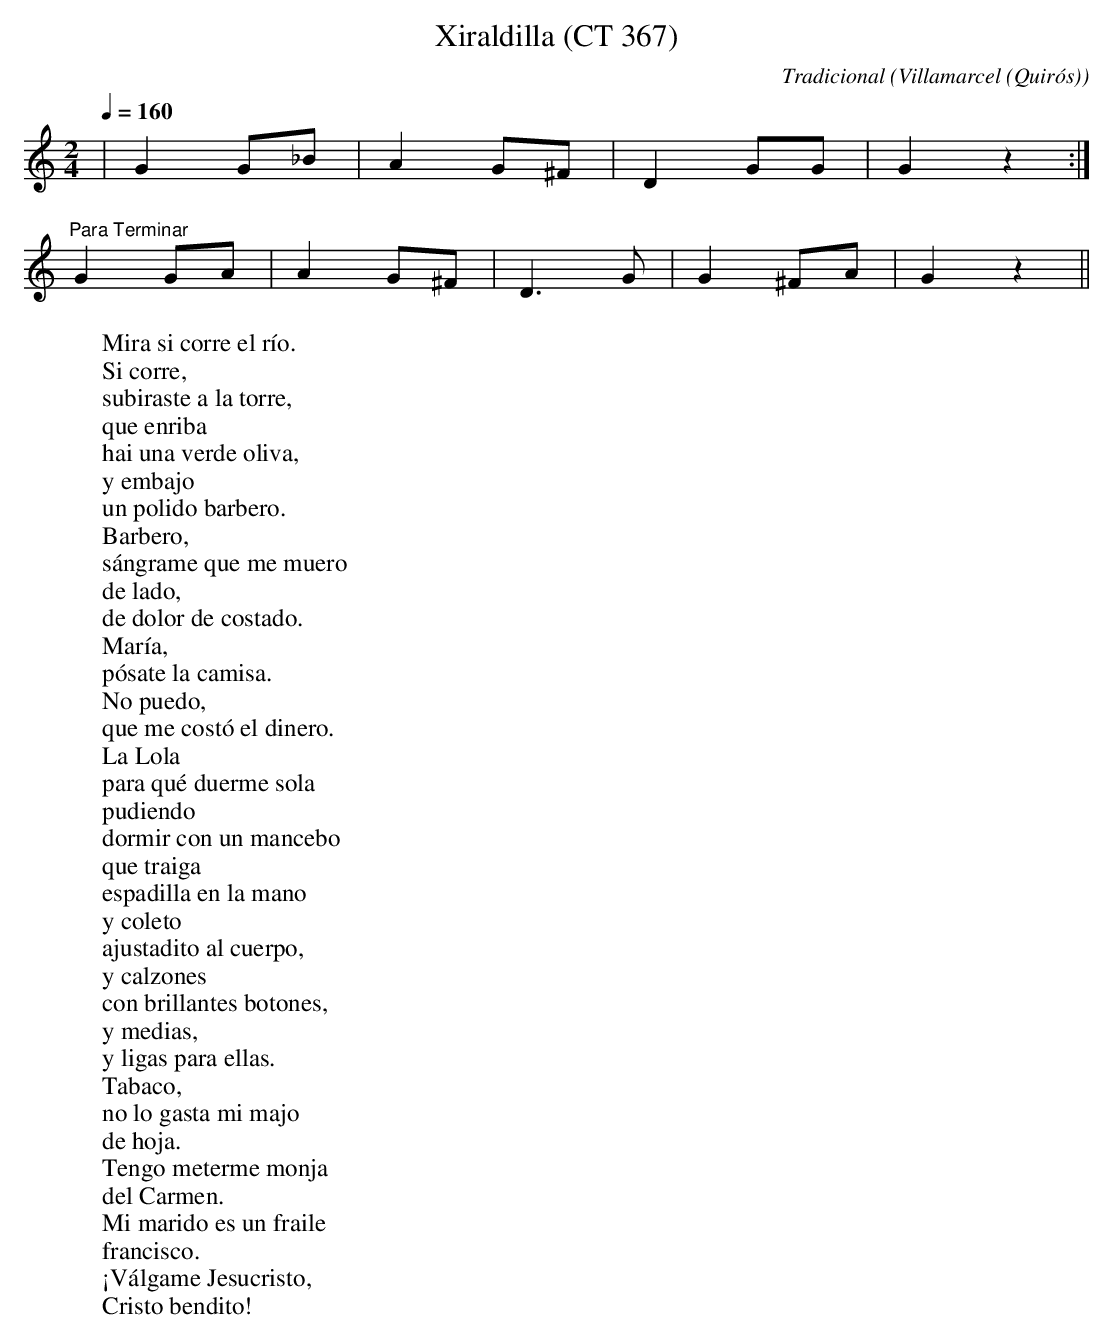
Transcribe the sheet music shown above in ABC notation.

X:1
T:Xiraldilla (CT 367)
C:Tradicional
O:Villamarcel (Quirós)
M:2/4
L:1/8
Q:1/4=160
K:C
|G2 G_B|A2 G^F|D2 GG|G2 z2 :|
"Para Terminar"
G2 GA|A2 G^F|D3 G|G2 ^FA|G2 z2||
W:Mira si corre el río.
W:Si corre,
W:subiraste a la torre,
W:que enriba
W:hai una verde oliva,
W:y embajo
W:un polido barbero.
W:Barbero,
W:sángrame que me muero
W:de lado,
W:de dolor de costado.
W:María,
W:pósate la camisa.
W:No puedo,
W:que me costó el dinero.
W:La Lola
W:para qué duerme sola
W:pudiendo
W:dormir con un mancebo
W:que traiga
W:espadilla en la mano
W:y coleto
W:ajustadito al cuerpo,
W:y calzones
W:con brillantes botones,
W:y medias,
W:y ligas para ellas.
W:Tabaco,
W:no lo gasta mi majo
W:de hoja.
W:Tengo meterme monja
W:del Carmen.
W:Mi marido es un fraile
W:francisco.
W:¡Válgame Jesucristo,
W:Cristo bendito!
W:
